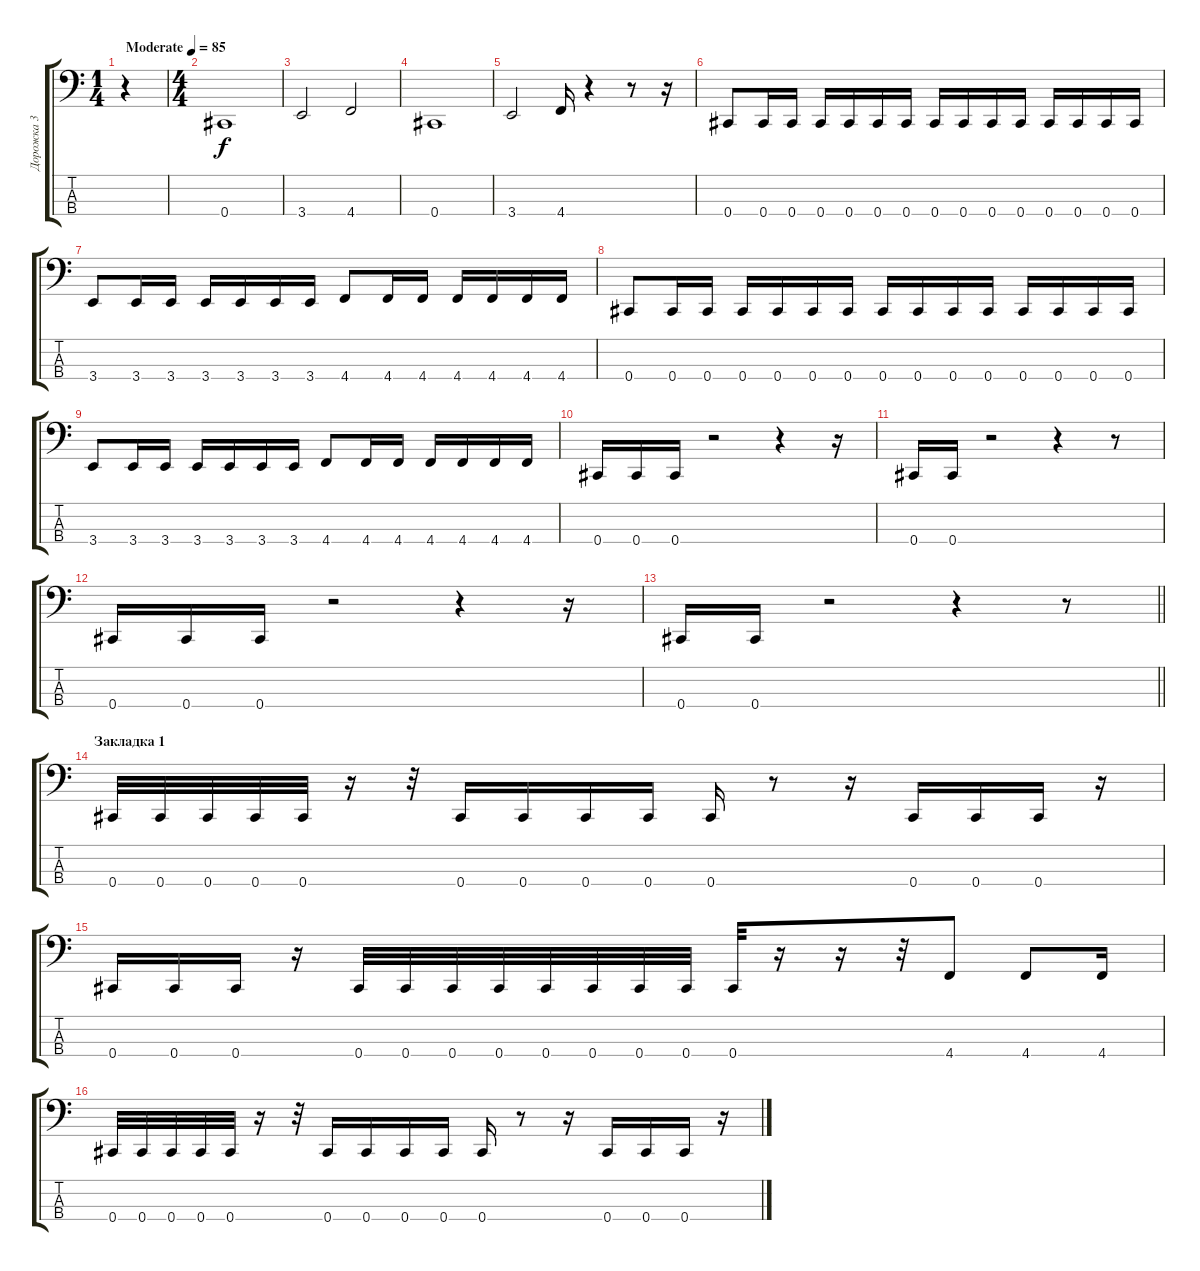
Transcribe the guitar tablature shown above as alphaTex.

\track ("Дорожка 3" "Дорожка 3") {instrument electricbassfinger}
\staff {score tabs}
\tuning (Gb2 Db2 Ab1 Db1) {hide}
\ts (1 4)
\tempo (85 "Moderate")
\clef f4
\ks c
r.4{dy f instrument electricbassfinger} |
\ts (4 4)
0.4.1 |
3.4.2 4.4.2 |
0.4.1 |
3.4.2 4.4.16 r.4 r.8 r.16 |
0.4.8 0.4.16 0.4.16 0.4.16 0.4.16 0.4.16 0.4.16 0.4.16 0.4.16 0.4.16 0.4.16 0.4.16 0.4.16 0.4.16 0.4.16 |
3.4.8 3.4.16 3.4.16 3.4.16 3.4.16 3.4.16 3.4.16 4.4.8 4.4.16 4.4.16 4.4.16 4.4.16 4.4.16 4.4.16 |
0.4.8 0.4.16 0.4.16 0.4.16 0.4.16 0.4.16 0.4.16 0.4.16 0.4.16 0.4.16 0.4.16 0.4.16 0.4.16 0.4.16 0.4.16 |
3.4.8 3.4.16 3.4.16 3.4.16 3.4.16 3.4.16 3.4.16 4.4.8 4.4.16 4.4.16 4.4.16 4.4.16 4.4.16 4.4.16 |
0.4.16 0.4.16 0.4.16 r.2 r.4 r.16 |
0.4.16 0.4.16 r.2 r.4 r.8 |
0.4.16 0.4.16 0.4.16 r.2 r.4 r.16 |
\barLineRight lightlight
0.4.16 0.4.16 r.2 r.4 r.8 |
\section ("" "Закладка 1")
0.4.32 0.4.32 0.4.32 0.4.32 0.4.32 r.16 r.32 0.4.16 0.4.16 0.4.16 0.4.16 0.4.16 r.8 r.16 0.4.16 0.4.16 0.4.16 r.16 |
0.4.16 0.4.16 0.4.16 r.16 0.4.32 0.4.32 0.4.32 0.4.32 0.4.32 0.4.32 0.4.32 0.4.32 0.4.32 r.16 r.16 r.32 4.4.8 4.4.8 4.4.16 |
0.4.32 0.4.32 0.4.32 0.4.32 0.4.32 r.16 r.32 0.4.16 0.4.16 0.4.16 0.4.16 0.4.16 r.8 r.16 0.4.16 0.4.16 0.4.16 r.16
